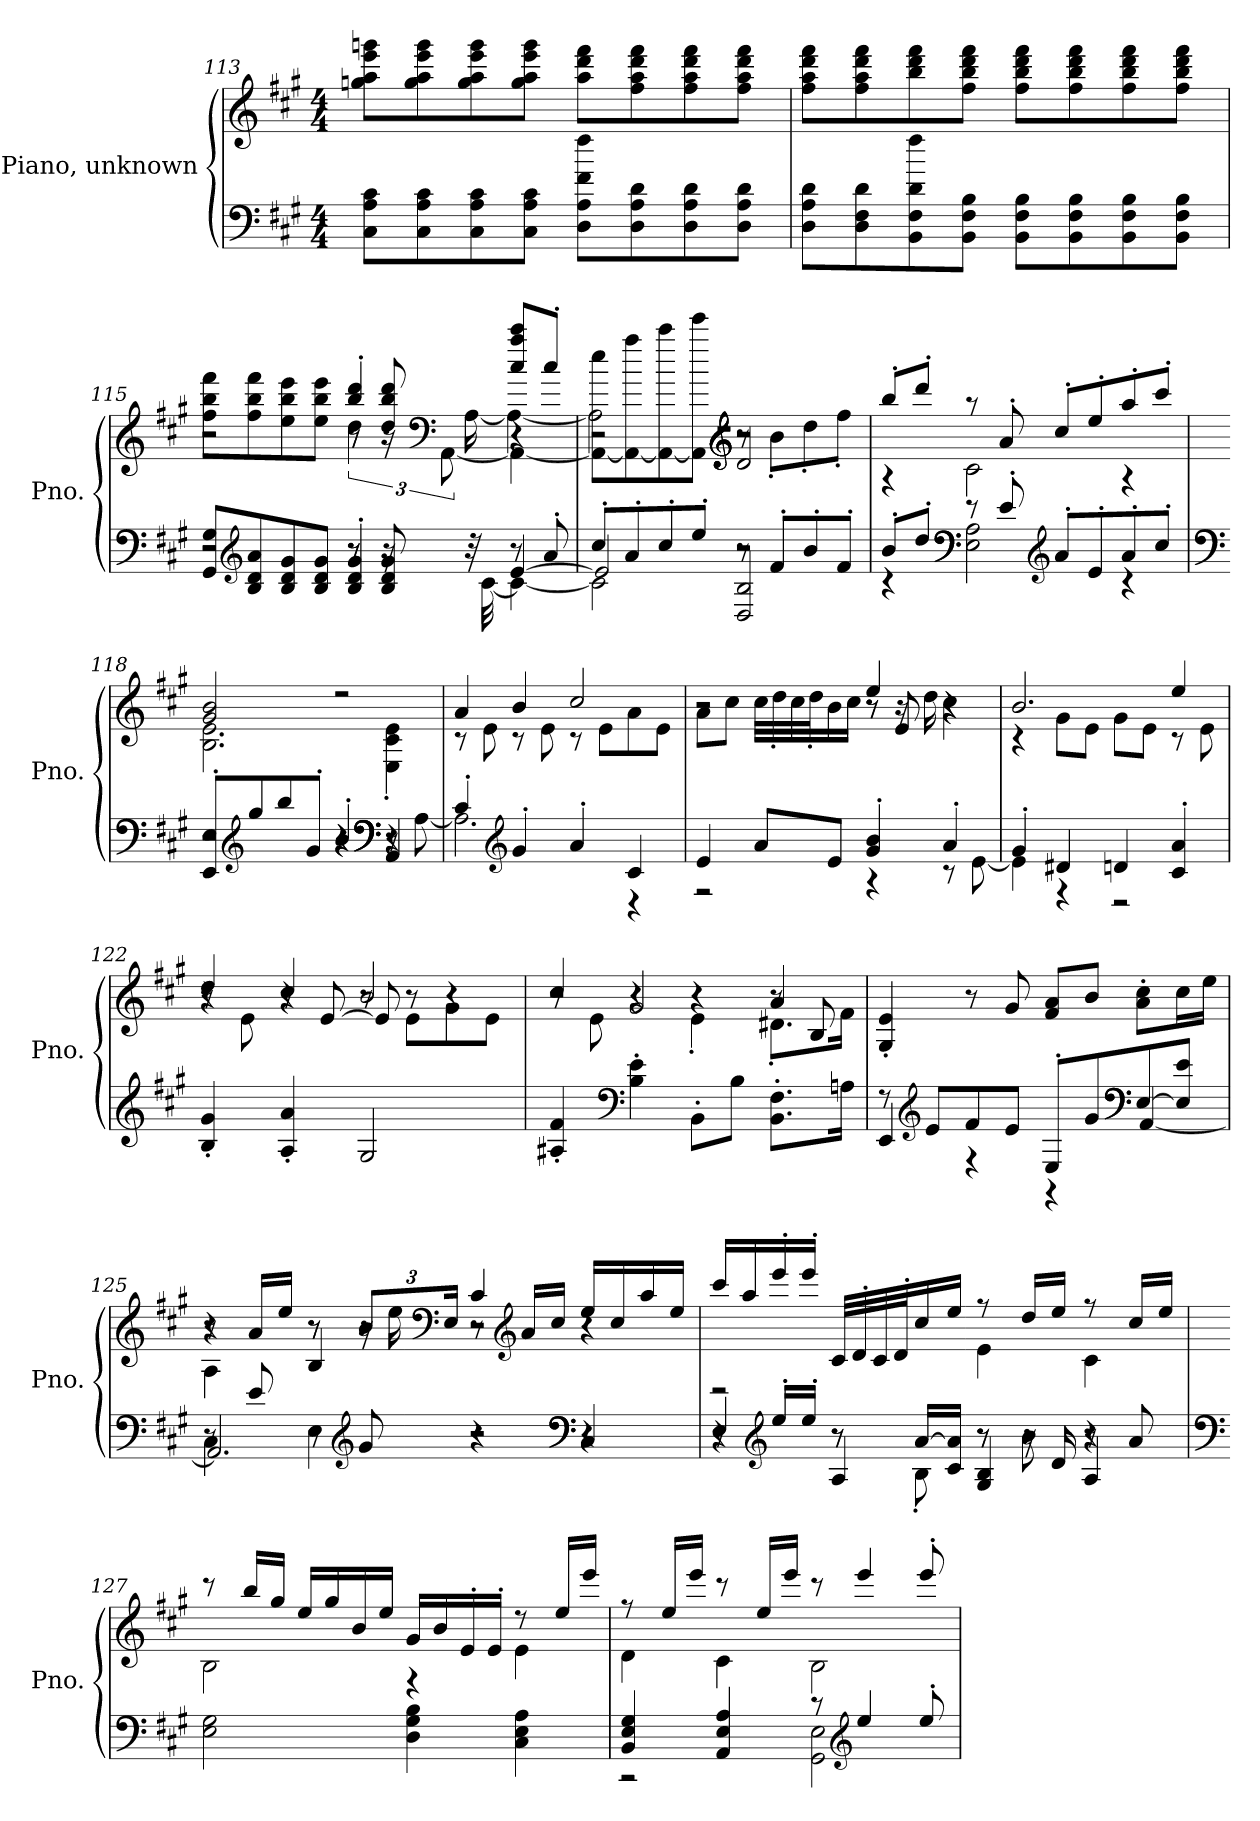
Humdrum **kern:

**kern	**kern
*part1	*part1
*staff2	*staff1
*I"Piano, unknown	*
*I'Pno.	*
*clefF4	*clefG2
*k[f#c#g#]	*k[f#c#g#]
*M4/4	*M4/4
=113	=113
8C#\ 8A\ 8c#\L	8ggn\ 8aa\ 8eee\ 8gggn\L
8C#\ 8A\ 8c#\	8gg\ 8aa\ 8eee\ 8ggg\
8C#\ 8A\ 8c#\	8gg\ 8aa\ 8eee\ 8ggg\
8C#\ 8A\ 8c#\J	8gg\ 8aa\ 8eee\ 8ggg\J
8D\ 8A\ 8f#\ 8ff#\L	8aa\ 8ddd\ 8fff#\L
8D\ 8A\ 8d\	8ff#\ 8aa\ 8ddd\ 8fff#\
8D\ 8A\ 8d\	8ff#\ 8aa\ 8ddd\ 8fff#\
8D\ 8A\ 8d\J	8ff#\ 8aa\ 8ddd\ 8fff#\J
!!LO:LB:g=z
=114	=114
8D\ 8A\ 8d\L	8ff#\ 8aa\ 8ddd\ 8fff#\L
8D\ 8F#\ 8d\	8ff#\ 8aa\ 8ddd\ 8fff#\
8BB\ 8F#\ 8d\ 8ff#\	8bb\ 8ddd\ 8fff#\
8BB\ 8F#\ 8B\J	8ff#\ 8bb\ 8ddd\ 8fff#\J
8BB\ 8F#\ 8B\L	8ff#\ 8bb\ 8ddd\ 8fff#\L
8BB\ 8F#\ 8B\	8ff#\ 8bb\ 8ddd\ 8fff#\
8BB\ 8F#\ 8B\	8ff#\ 8bb\ 8ddd\ 8fff#\
8BB\ 8F#\ 8B\J	8ff#\ 8bb\ 8ddd\ 8fff#\J
=115	=115
*^	*^
*	*^	*	*^
*	*	*	*	*	*^
8GG#/ 8G#/L	2r	2r	2r	8ff#\ 8bb\ 8fff#\L	2r	2r
*clefG2	*	*	*	*	*	*
8B/ 8d/ 8a/	.	.	.	8ff#\ 8bb\ 8fff#\	.	.
8B/ 8d/ 8g#/	.	.	.	8ee\ 8bb\ 8eee\	.	.
8B/ 8d/ 8g#/J	.	.	.	8ee\ 8bb\ 8eee\J	.	.
4B/' 4d/' 4g#/'	8r	8r	8r	6dd\	4bb/' 4ddd/'	8r
.	16r	8B/ 8d/ 8g#/	8dd/ 8bb/ 8ddd/	.	.	16r
*	*	*	*clefF4	*	*	*
.	.	.	.	[12AA\	.	.
.	32r	.	.	.	.	[16A\
.	[32c#\	.	.	.	.	.
8r	4c#\_	[4e/	4r	4AA\_	8cc#/ 8aa/ 8ccc#/L	4A\_
8a'/	.	.	.	.	8cc#'/J	.
=116	=116	=116	=116	=116	=116	=116
8cc#'/L	2c#\]	2e/]	1r	8AA\_ 8ee\L	2r	2A\]
8a'/	.	.	.	8AA\_ 8aa\	.	.
8cc#'/	.	.	.	8AA\_ 8ccc#\	.	.
8ee'/J	.	.	.	8AA\] 8eee\J	.	.
*	*	*	*clefG2	*	*	*
8r	2r	2D/ 2B/	.	8r	2d/	2r
8f#'/L	.	.	.	8b'\L	.	.
8b'/	.	.	.	8dd'\	.	.
8f#'/J	.	.	.	8ff#'\J	.	.
*	*v	*v	*	*	*	*
*	*	*	*v	*v	*v
!!LO:LB:g=z
=117	=117	=117	=117
8b'/L	4r	8bb'/L	4r
8dd'/J	.	8ddd'/J	.
*clefF4	*	*	*
8r	2E\ 2A\	8r	2c#\
8e'/	.	8a'/	.
*clefG2	*	*	*
8a'/L	.	8cc#'/L	.
8e'/	.	8ee'/	.
8a'/	4r	8aa'/	4r
8cc#'/J	.	8ccc#'/J	.
*v	*v	*	*
=118	=118	=118
*clefF4	*	*
*^	*	*
*	*^	*	*
8EE/' 8E/'L	2r	2r	2g#/ 2b/	2.B\ 2.e\
*clefG2	*	*	*	*
8gg#/	.	.	.	.
8bb/	.	.	.	.
8g#'/J	.	.	.	.
4b'/	4r	4r	2r	.
*clefF4	*	*	*	*
4r	8r	4AA/	.	4E\' 4c#\' 4e\'
.	[8A\	.	.	.
*	*v	*v	*	*
=119	=119	=119	=119
4c#'/	2.A\]	4a/	8r
.	.	.	8e\
*clefG2	*	*	*
4g#'/	.	4b/	8r
.	.	.	8e\
4a'/	.	2cc#/	8r
.	.	.	8e\L
4c#/	4r	.	8a\
.	.	.	8e\J
!!LO:LB:g=z
=120	=120	=120	=120
*	*	*	*^
4e/	2r	2r	8a\L	2r
.	.	.	8cc#\J	.
8a/L	.	.	32cc#\LLL	.
.	.	.	32dd'\	.
.	.	.	32cc#\	.
.	.	.	32dd'\J	.
8e/J	.	.	16b\	.
.	.	.	16cc#\JJ	.
4g#/' 4b/'	4r	4ee/	8r	8r
.	.	.	16r	8e/
.	.	.	16dd\	.
4a'/	8r	4r	4cc#\	4r
.	[8e\	.	.	.
*	*	*	*v	*v
=121	=121	=121	=121
4g#'/	4e\]	2.b/	4r
4d#X/	4r	.	8g#\L
.	.	.	8e\J
4dn/	2r	.	8g#\L
.	.	.	8e\J
4c#/' 4a/'	.	4ee/	8r
.	.	.	8e\
*v	*v	*	*
=122	=122	=122
*	*	*^
4B/' 4g#/'	4dd/	8r	4r
.	.	8e\	.
4A/' 4a/'	4cc#/	4r	8r
.	.	.	[8e/
2G#/	2b/	8r	8e/]
.	.	8e\L	8r
.	.	8g#\	4r
.	.	8e\J	.
=123	=123	=123	=123
4A#X/' 4f#/'	4cc#/	8r	2r
.	.	8e\	.
*clefF4	*	*	*
4B\' 4e\'	2g#/	4r	.
8BB'\L	.	4e'\	4r
8B\J	.	.	.
8.BB\' 8.F#\'L	4a/	8.d#X'\L	8r
.	.	.	8B/
16An\Jk	.	16f#\Jk	.
*	*v	*v	*v
!!LO:PB:g=z
=124	=124
*^	*
8r	4EE/	4G#/' 4e/'
*clefG2	*	*
8e/L	.	.
8f#/	4r	8r
8e/J	.	8g#/
8E'/L	4r	8f#/ 8a/L
8g#/	.	8b/J
*clefF4	*	*
[8E/	[4AA/	8a\' 8cc#\'L
8E/] 8e/J	.	16cc#\L
.	.	16ee\JJ
=125	=125	=125
*	*^	*^
*	*	*	*	*^
8r	4C#\	2.AA/]	8r	4A\	4r
8e/	.	.	16a/LL	.	.
.	.	.	16ee/JJ	.	.
8r	4E\	.	8r	8r	4B/
*clefG2	*	*	*	*	*
*	*	*	*Xbrackettup	*	*
8g#/	.	.	12b/L	16r	.
.	.	.	.	16ee\	.
*	*	*	*clefF4	*	*
.	.	.	24E/Jk	.	.
4r	2r	.	8r	2r	4c#/
*	*	*	*clefG2	*	*
.	.	.	16a/LL	.	.
.	.	.	16cc#/JJ	.	.
*clefF4	*	*	*	*	*
4C#/	.	4r	16ee/LL	.	4r
.	.	.	16cc#/	.	.
.	.	.	16aa/	.	.
.	.	.	16ee/JJ	.	.
*	*	*	*	*v	*v
!!LO:LB:g=z
=126	=126	=126	=126	=126
8r	4r	4E/	16ccc#/LL	2r
.	.	.	16aa/	.
*clefG2	*	*	*	*
16ee'/LL	.	.	16eee'/	.
16ee'/JJ	.	.	16eee'/JJ	.
8r	8r	4A/	32c#/LLL	.
.	.	.	32d'/	.
.	.	.	32c#/	.
.	.	.	32d'/J	.
[16a/LL	8B'\	.	16cc#/	.
16c#/ 16a/]JJ	.	.	16ee/JJ	.
8r	8r	4G#/ 4B/	8r	4e\
16r	8b\	.	16dd/LL	.
16d/	.	.	16ee/JJ	.
8r	4r	4A/	8r	4c#\
8a/	.	.	16cc#/LL	.
.	.	.	16ee/JJ	.
*v	*v	*v	*	*
=127	=127	=127
*clefF4	*	*
2E\ 2G#\	8r	2B\
.	16bb/LL	.
.	16gg#/JJ	.
.	16ee/LL	.
.	16gg#/	.
.	16b/	.
.	16ee/JJ	.
4D\ 4G#\ 4B\	16g#/LL	4r
.	16b/	.
.	16e'/	.
.	16e'/JJ	.
4C#\ 4E\ 4A\	8r	4e\
.	16ee/LL	.
.	16eee/JJ	.
!!LO:LB:g=z	!!
=128	=128	=128
*^	*	*
4BB/ 4E/ 4G#/	2r	8r	4d\
.	.	16ee/LL	.
.	.	16eee/JJ	.
4AA/ 4E/ 4A/	.	8r	4c#\
.	.	16ee/LL	.
.	.	16eee/JJ	.
8r	2GG#\ 2E\	8r	2B\
*clefG2	*	*	*
4ee/	.	4eee/	.
8ee'/	.	8eee'/	.
*v	*v	*	*
*	*v	*v
=	=
*-	*-
